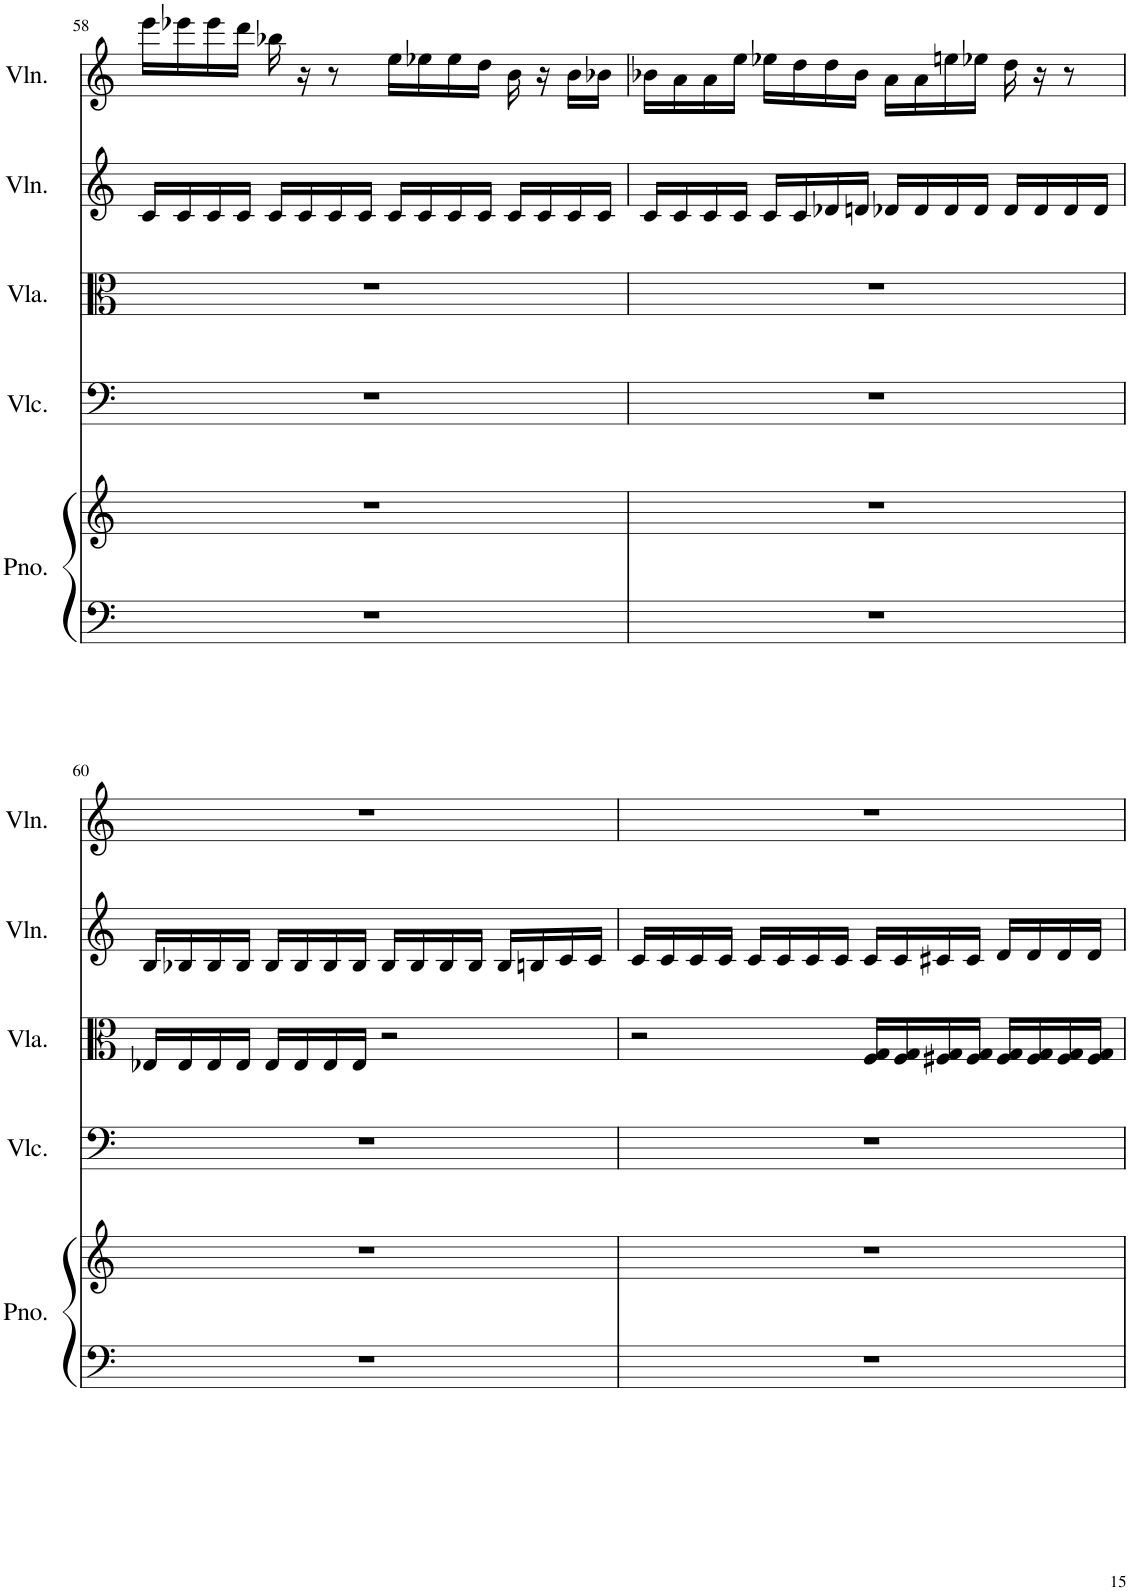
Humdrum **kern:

**kern	**kern	**kern	**kern	**kern	**kern
*part5	*part5	*part4	*part3	*part2	*part1
*staff6	*staff5	*staff4	*staff3	*staff2	*staff1
*I"Piano	*	*I"Violoncello	*I"Viola	*I"Violin	*I"Violin
*I'Pno.	*	*I'Vlc.	*I'Vla.	*I'Vln.	*I'Vln.
!!LO:PB:g=z
*clefF4	*clefG2	*clefF4	*clefC3	*clefG2	*clefG2
*k[]	*k[]	*k[]	*k[]	*k[]	*k[]
*M4/4	*M4/4	*M4/4	*M4/4	*M4/4	*M4/4
=58	=58	=58	=58	=58	=58
1r	1r	1r	1r	16c/LL	16eee\LL
.	.	.	.	16c/	16eee-X\
.	.	.	.	16c/	16eee-\
.	.	.	.	16c/JJ	16ddd\JJ
.	.	.	.	16c/LL	16bb-X\
.	.	.	.	16c/	16r
.	.	.	.	16c/	8r
.	.	.	.	16c/JJ	.
.	.	.	.	16c/LL	16ee\LL
.	.	.	.	16c/	16ee-X\
.	.	.	.	16c/	16ee-\
.	.	.	.	16c/JJ	16dd\JJ
.	.	.	.	16c/LL	16b\
.	.	.	.	16c/	16r
.	.	.	.	16c/	16b\LL
.	.	.	.	16c/JJ	16b-X\JJ
=59	=59	=59	=59	=59	=59
1r	1r	1r	1r	16c/LL	16b-X\LL
.	.	.	.	16c/	16a\
.	.	.	.	16c/	16a\
.	.	.	.	16c/JJ	16ee\JJ
.	.	.	.	16c/LL	16ee-X\LL
.	.	.	.	16c/	16dd\
.	.	.	.	16d-X/	16dd\
.	.	.	.	16dn/JJ	16b-\JJ
.	.	.	.	16d-X/LL	16a\LL
.	.	.	.	16d-/	16a\
.	.	.	.	16d-/	16een\
.	.	.	.	16d-/JJ	16ee-X\JJ
.	.	.	.	16d-/LL	16dd\
.	.	.	.	16d-/	16r
.	.	.	.	16d-/	8r
.	.	.	.	16d-/JJ	.
!!LO:LB:g=z
=60	=60	=60	=60	=60	=60
1r	1r	1r	16E-X/LL	16B/LL	1r
.	.	.	16E-/	16B-X/	.
.	.	.	16E-/	16B-/	.
.	.	.	16E-/JJ	16B-/JJ	.
.	.	.	16E-/LL	16B-/LL	.
.	.	.	16E-/	16B-/	.
.	.	.	16E-/	16B-/	.
.	.	.	16E-/JJ	16B-/JJ	.
.	.	.	2r	16B-/LL	.
.	.	.	.	16B-/	.
.	.	.	.	16B-/	.
.	.	.	.	16B-/JJ	.
.	.	.	.	16B-/LL	.
.	.	.	.	16Bn/	.
.	.	.	.	16c/	.
.	.	.	.	16c/JJ	.
=61	=61	=61	=61	=61	=61
1r	1r	1r	2r	16c/LL	1r
.	.	.	.	16c/	.
.	.	.	.	16c/	.
.	.	.	.	16c/JJ	.
.	.	.	.	16c/LL	.
.	.	.	.	16c/	.
.	.	.	.	16c/	.
.	.	.	.	16c/JJ	.
.	.	.	16F/ 16G/LL	16c/LL	.
.	.	.	16F/ 16G/	16c/	.
.	.	.	16F#X/ 16G/	16c#X/	.
.	.	.	16F#/ 16G/JJ	16c#/JJ	.
.	.	.	16F#/ 16G/LL	16d/LL	.
.	.	.	16F#/ 16G/	16d/	.
.	.	.	16F#/ 16G/	16d/	.
.	.	.	16F#/ 16G/JJ	16d/JJ	.
=	=	=	=	=	=
*-	*-	*-	*-	*-	*-
